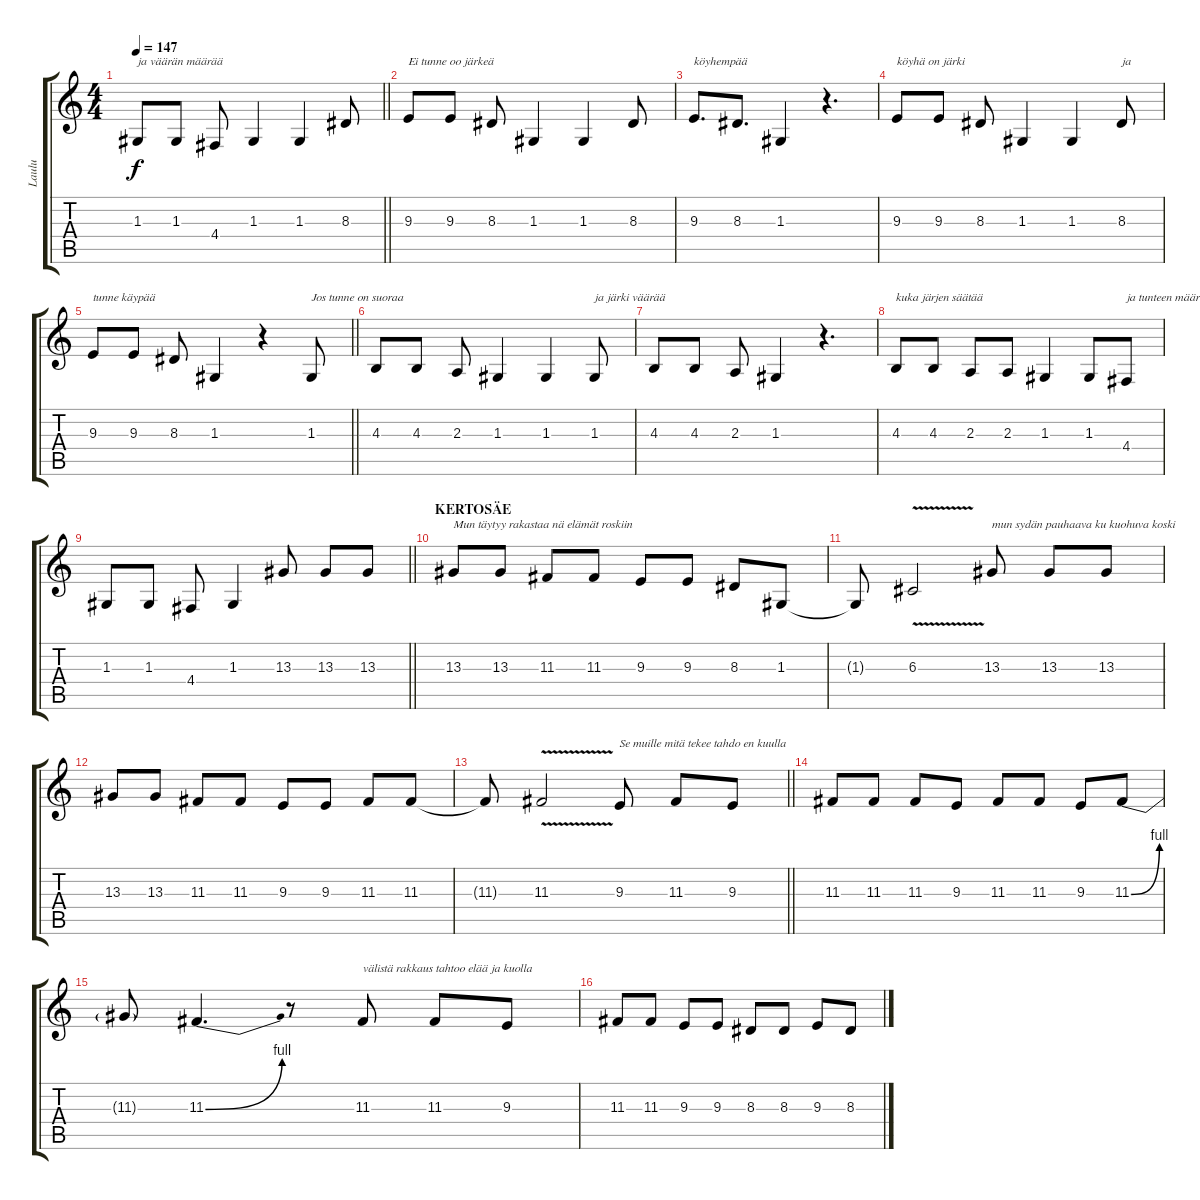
\track ("Laulu" "Laulu") {instrument flute}
\staff {score tabs}
\tuning (E4 B3 G3 D3 A2 E2) {hide}
\ts (4 4)
\tempo 147
\clef g2
\barLineRight lightlight
\ks c
1.3.8{txt "ja väärän määrää" dy f} 1.3.8 4.4.8 1.3.4 1.3.4 8.3.8 |
9.3.8{txt "Ei tunne oo järkeä"} 9.3.8 8.3.8 1.3.4 1.3.4 8.3.8 |
9.3.8{d txt "köyhempää"} 8.3.8{d} 1.3.4 r.4{d} |
9.3.8{txt "köyhä on järki"} 9.3.8 8.3.8 1.3.4 1.3.4 8.3.8{txt "ja"} |
\barLineRight lightlight
9.3.8{txt "tunne käypää"} 9.3.8 8.3.8 1.3.4 r.4 1.3.8{txt "Jos tunne on suoraa"} |
4.3.8 4.3.8 2.3.8 1.3.4 1.3.4 1.3.8{txt "ja järki väärää"} |
4.3.8 4.3.8 2.3.8 1.3.4 r.4{d} |
4.3.8{txt "kuka järjen säätää"} 4.3.8 2.3.8 2.3.8 1.3.4 1.3.8 4.4.8{txt "ja tunteen määrää"} |
\barLineRight lightlight
1.3.8 1.3.8 4.4.8 1.3.4 13.3.8 13.3.8 13.3.8 |
\section ("" "KERTOSÄE")
13.3.8{txt "Mun täytyy rakastaa nä elämät roskiin"} 13.3.8 11.3.8 11.3.8 9.3.8 9.3.8 8.3.8 1.3.8 |
1.3{t}.8 6.3{v}.2 13.3.8{txt "mun sydän pauhaava ku kuohuva koski"} 13.3.8 13.3.8 |
13.3.8 13.3.8 11.3.8 11.3.8 9.3.8 9.3.8 11.3.8 11.3.8 |
\barLineRight lightlight
11.3{t}.8 11.3{v}.2 9.3.8{txt "Se muille mitä tekee tahdo en kuulla"} 11.3.8 9.3.8 |
11.3.8 11.3.8 11.3.8 9.3.8 11.3.8 11.3.8 9.3.8 11.3{be (bend 0 0 60 4)}.8 |
11.3{t}.8 11.3{be (bend 0 0 60 4)}.4{d} r.8 11.3.8{txt "välistä rakkaus tahtoo elää ja kuolla"} 11.3.8 9.3.8 |
11.3.8 11.3.8 9.3.8 9.3.8 8.3.8 8.3.8 9.3.8 8.3.8
